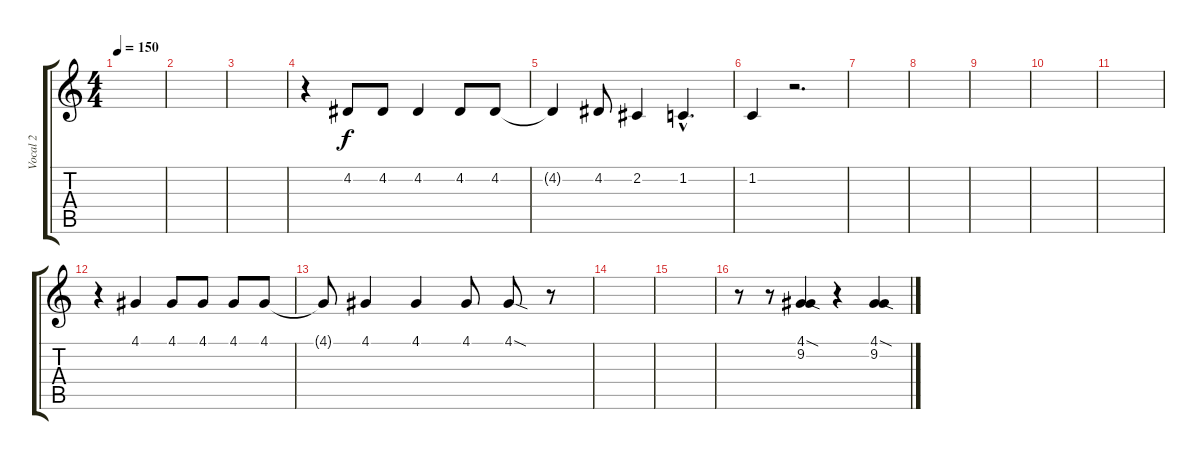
\track ("Vocal 2" "Vocal 2") {instrument lead1square}
\staff {score tabs}
\tuning (E4 B3 G3 D3 A2 E2) {hide}
\ts (4 4)
\tempo 150
\clef g2
\ks c
|
|
|
r.4 4.2.8 4.2.8 4.2.4 4.2.8 4.2.8 |
4.2{t}.4 4.2.8 2.2.4 1.2{hac}.4{d} |
1.2.4 r.2{d} |
|
|
|
|
|
r.4 4.1.4 4.1.8 4.1.8 4.1.8 4.1.8 |
4.1{t}.8 4.1.4 4.1.4 4.1.8 4.1{sod}.8 r.8 |
|
|
r.8 r.8 (4.1{sod} 9.2).4 r.4 (4.1{sod} 9.2).4
